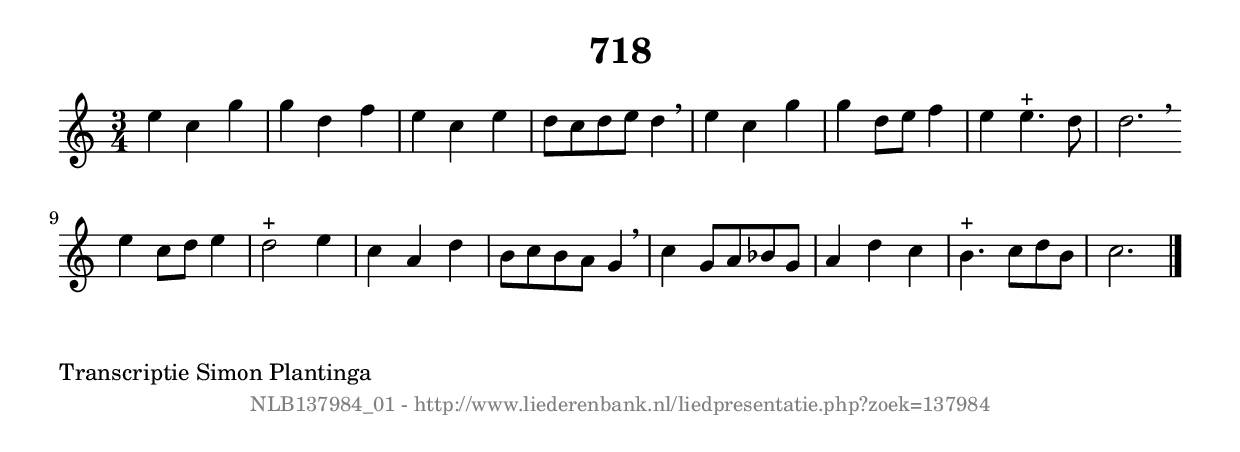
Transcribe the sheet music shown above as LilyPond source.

%
% produced by wce2krn 1.64 (7 June 2014)
%
\version"2.16"
#(append! paper-alist '(("long" . (cons (* 210 mm) (* 2000 mm)))))
#(set-default-paper-size "long")
sb = {\breathe}
mBreak = {\breathe }
bBreak = {\breathe }
x = {\once\override NoteHead #'style = #'cross }
gl=\glissando
itime={\override Staff.TimeSignature #'stencil = ##f }
ficta = {\once\set suggestAccidentals = ##t}
fine = {\once\override Score.RehearsalMark #'self-alignment-X = #1 \mark \markup {\italic{Fine}}}
dc = {\once\override Score.RehearsalMark #'self-alignment-X = #1 \mark \markup {\italic{D.C.}}}
dcf = {\once\override Score.RehearsalMark #'self-alignment-X = #1 \mark \markup {\italic{D.C. al Fine}}}
dcc = {\once\override Score.RehearsalMark #'self-alignment-X = #1 \mark \markup {\italic{D.C. al Coda}}}
ds = {\once\override Score.RehearsalMark #'self-alignment-X = #1 \mark \markup {\italic{D.S.}}}
dsf = {\once\override Score.RehearsalMark #'self-alignment-X = #1 \mark \markup {\italic{D.S. al Fine}}}
dsc = {\once\override Score.RehearsalMark #'self-alignment-X = #1 \mark \markup {\italic{D.S. al Coda}}}
pv = {\set Score.repeatCommands = #'((volta "1"))}
sv = {\set Score.repeatCommands = #'((volta "2"))}
tv = {\set Score.repeatCommands = #'((volta "3"))}
qv = {\set Score.repeatCommands = #'((volta "4"))}
xv = {\set Score.repeatCommands = #'((volta #f))}
\header{ tagline = ""
title = "718"
}
\score {{
\key c \major
\relative g'
{
\set melismaBusyProperties = #'()
\time 3/4
\tempo 4=120
\override Score.MetronomeMark #'transparent = ##t
\override Score.RehearsalMark #'break-visibility = #(vector #t #t #f)
e'4 c4 g'4 | g4 d4 f4 | e4 c4 e4 | d8 c8 d8 e8 d4 \sb | e4 c4 g'4 | g4 d8 e8 f4 | e4 e4.^"+" d8 | d2. \bar ":|:" \bBreak
e4 c8 d8 e4 | d2^"+" e4 | c4 a4 d4 | b8 c8 b8 a8 g4 \sb | c4 g8 a8 bes8 g8 | a4 d4 c4 | b4.^"+" c8 d8 b8 | c2. \bar "|."
 }}
 \midi { }
 \layout {
            indent = 0.0\cm
}
}
\markup { \wordwrap-string #" 
Transcriptie Simon Plantinga
"}
\markup { \vspace #0 } \markup { \with-color #grey \fill-line { \center-column { \smaller "NLB137984_01 - http://www.liederenbank.nl/liedpresentatie.php?zoek=137984" } } }
